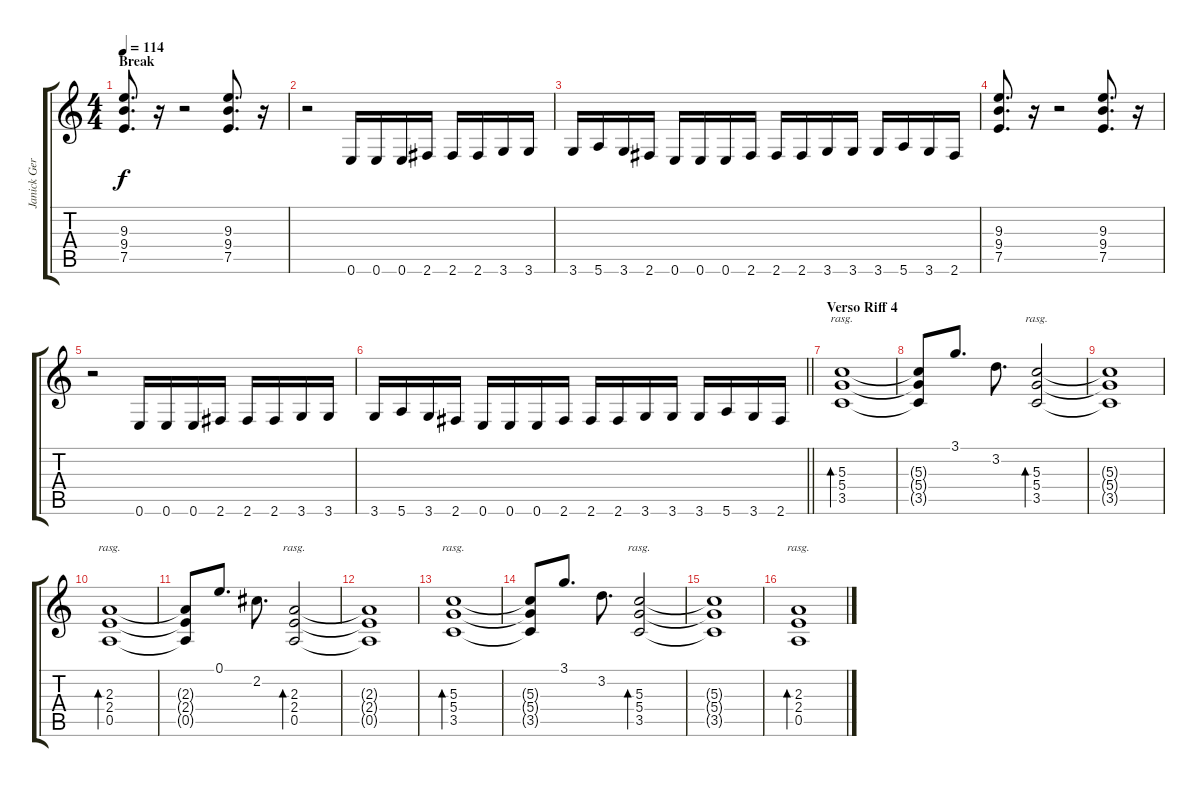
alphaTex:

\track ("Janick Gers" "Janick Ger") {instrument distortionguitar}
\staff {score tabs}
\tuning (E4 B3 G3 D3 A2 E2) {hide}
\ts (4 4)
\section ("" "Break")
\tempo 114
\clef g2
\ks c
(9.3 9.4 7.5).8{d dy f} r.16 r.2 (9.3 9.4 7.5).8{d} r.16 |
r.2 0.6.16 0.6.16 0.6.16 2.6.16 2.6.16 2.6.16 3.6.16 3.6.16 |
3.6.16 5.6.16 3.6.16 2.6.16 0.6.16 0.6.16 0.6.16 2.6.16 2.6.16 2.6.16 3.6.16 3.6.16 3.6.16 5.6.16 3.6.16 2.6.16 |
(9.3 9.4 7.5).8{d} r.16 r.2 (9.3 9.4 7.5).8{d} r.16 |
r.2 0.6.16 0.6.16 0.6.16 2.6.16 2.6.16 2.6.16 3.6.16 3.6.16 |
\barLineRight lightlight
3.6.16 5.6.16 3.6.16 2.6.16 0.6.16 0.6.16 0.6.16 2.6.16 2.6.16 2.6.16 3.6.16 3.6.16 3.6.16 5.6.16 3.6.16 2.6.16 |
\section ("" "Verso Riff 4")
(5.3 5.4 3.5).1{bd 480 rasg ii} |
(5.3{t} 5.4{t} 3.5{t}).8 3.1.8{d} 3.2.8{d} (5.3 5.4 3.5).2{bd 480 rasg ii} |
(5.3{t} 5.4{t} 3.5{t}).1 |
(2.3 2.4 0.5).1{bd 480 rasg ii} |
(2.3{t} 2.4{t} 0.5{t}).8 0.1.8{d} 2.2.8{d} (2.3 2.4 0.5).2{bd 480 rasg ii} |
(2.3{t} 2.4{t} 0.5{t}).1 |
(5.3 5.4 3.5).1{bd 480 rasg ii} |
(5.3{t} 5.4{t} 3.5{t}).8 3.1.8{d} 3.2.8{d} (5.3 5.4 3.5).2{bd 480 rasg ii} |
(5.3{t} 5.4{t} 3.5{t}).1 |
(2.3 2.4 0.5).1{bd 480 rasg ii}
